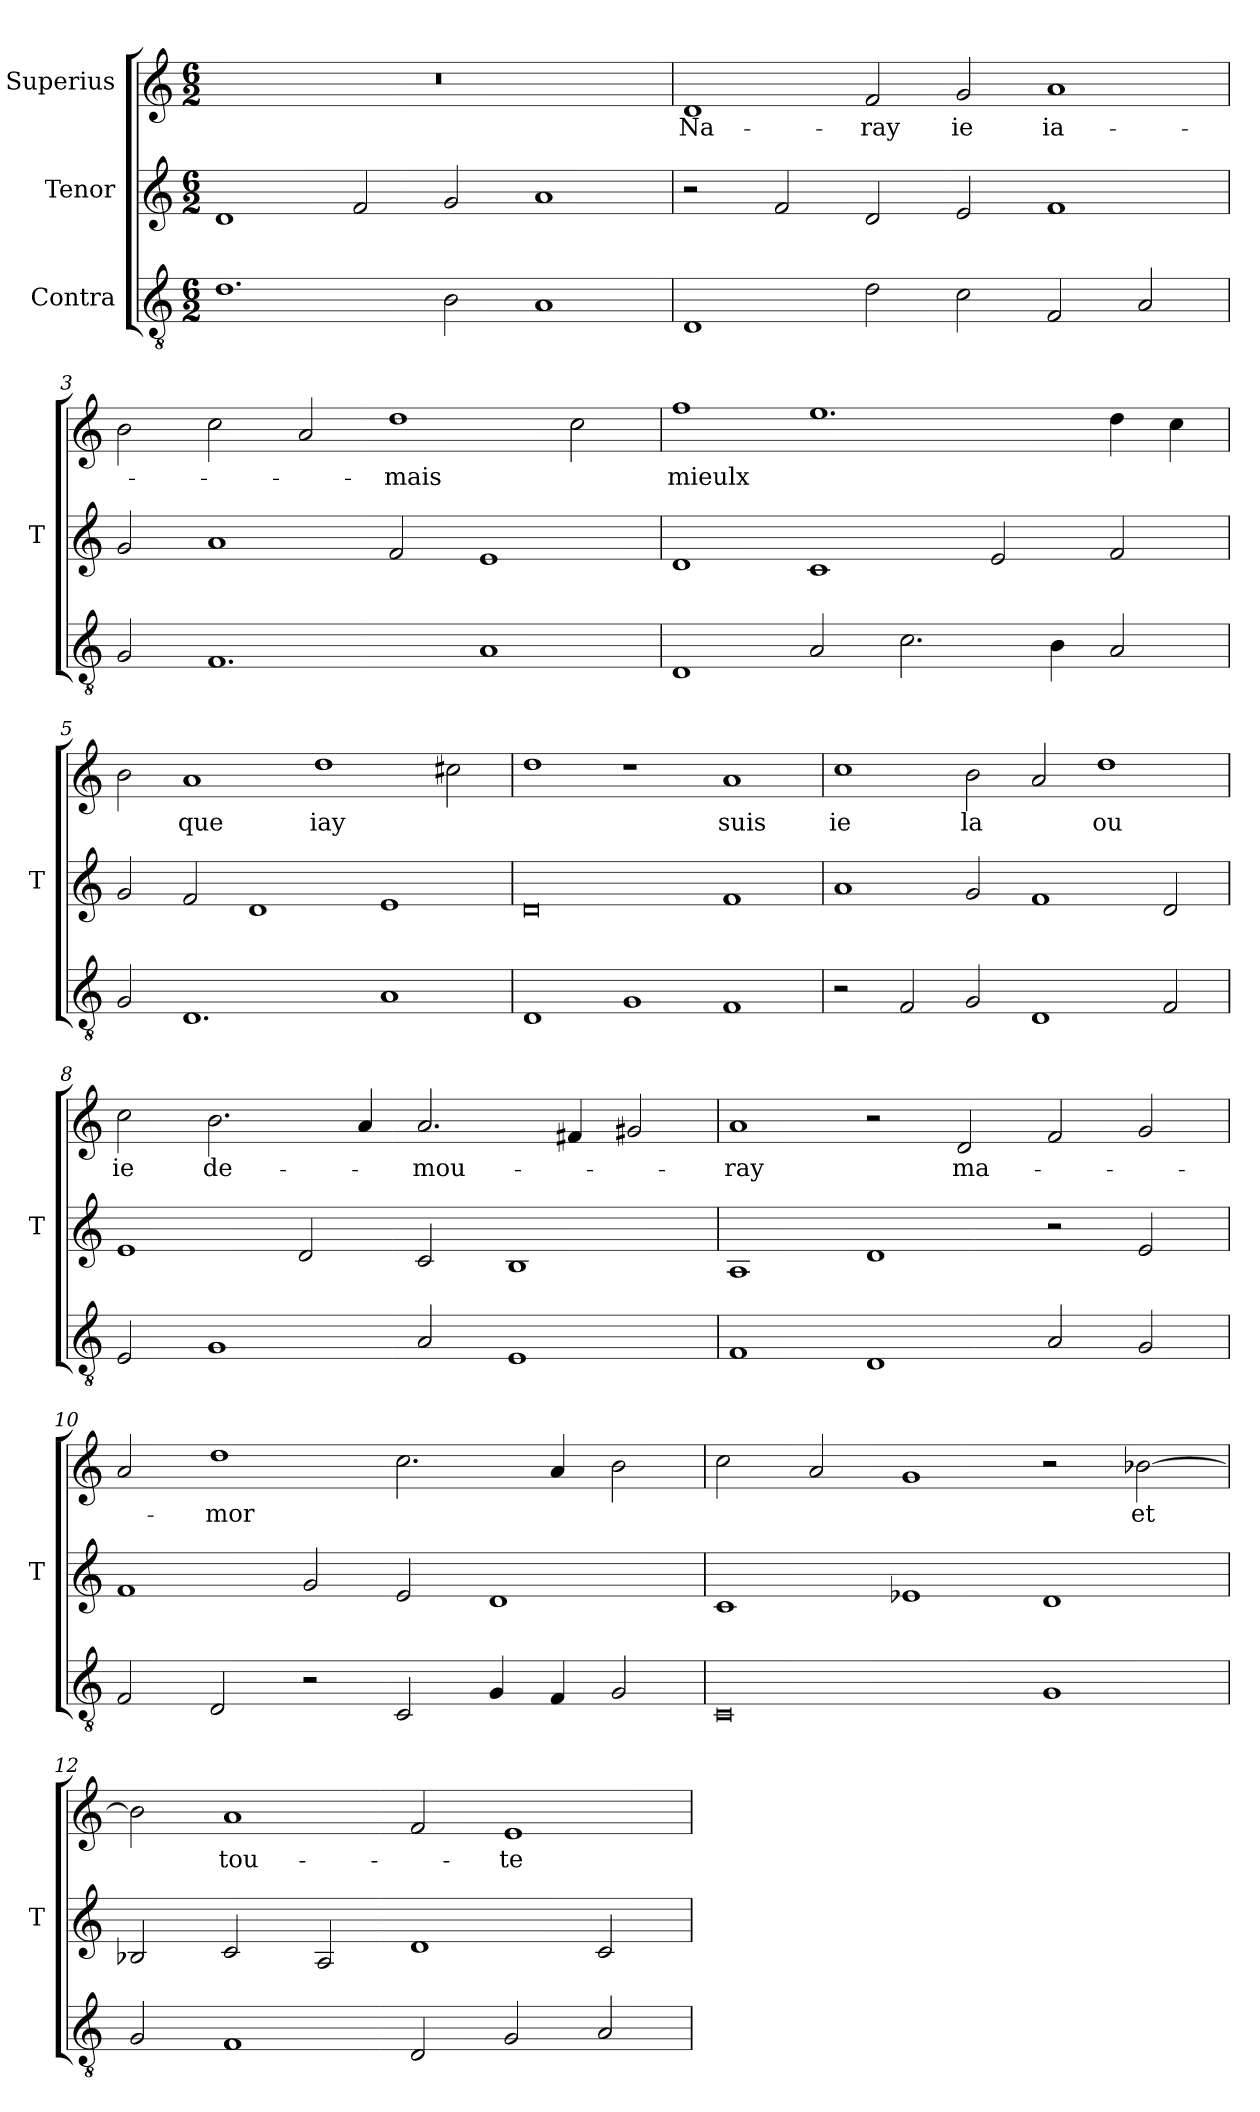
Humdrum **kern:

**kern	**kern	**kern	**text
*part3	*part2	*part1	*part1
*staff3	*staff2	*staff1	*staff1
*I"Contra	*I"Tenor	*I"Superius	*
*	*I'T	*	*
*clefGv2	*clefG2	*clefG2	*
*M6/2	*M6/2	*M6/2	*
=1	=1	=1	=1
1.d	1d	0.r	.
.	2f	.	.
2B	2g	.	.
1A	1a	.	.
=2	=2	=2	=2
1D	2r	1d	Na-
.	2f	.	.
2d	2d	2f	-ray
2c	2e	2g	-ie
2F	1f	1a	ia-
2A	.	.	.
=3	=3	=3	=3
2G	2g	2b	.
1.F	1a	2cc	.
.	.	2a	.
.	2f	1dd	-mais
1A	1e	.	.
.	.	2cc	.
=4	=4	=4	=4
1D	1d	1ff	-mieulx
2A	1c	1.ee	.
2.c	.	.	.
.	2e	.	.
4B	.	.	.
2A	2f	4dd	.
.	.	4cc	.
=5	=5	=5	=5
2G	2g	2b	.
1.D	2f	1a	-que
.	1d	.	.
.	.	1dd	-iay
1A	1e	.	.
.	.	2cc#X	.
=6	=6	=6	=6
1D	0d	1dd	.
1G	.	1r	.
1F	1f	1a	-suis
=7	=7	=7	=7
2r	1a	1cc	-ie
2F	.	.	.
2G	2g	2b	-la
1D	1f	2a	.
.	.	1dd	-ou
2F	2d	.	.
=8	=8	=8	=8
2E	1e	2cc	-ie
1G	.	2.b	de-
.	2d	.	.
.	.	4a	.
2A	2c	2.a	-mou-
1E	1B	.	.
.	.	4f#X	.
.	.	2g#X	.
=9	=9	=9	=9
1F	1A	1a	-ray
1D	1d	2r	.
.	.	2d	ma-
2A	2r	2f	.
2G	2e	2g	.
=10	=10	=10	=10
2F	1f	2a	.
2D	.	1dd	-mor
2r	2g	.	.
2C	2e	2.cc	.
4G	1d	.	.
4F	.	4a	.
2G	.	2b	.
=11	=11	=11	=11
0C	1c	2cc	.
.	.	2a	.
.	1e-X	1g	.
1G	1d	2r	.
.	.	[2b-X	-et
=12	=12	=12	=12
2G	2B-X	2b-]	.
1F	2c	1a	tou-
.	2A	.	.
2D	1d	2f	.
2G	.	1e	-te
2A	2c	.	.
=	=	=	=
*-	*-	*-	*-
